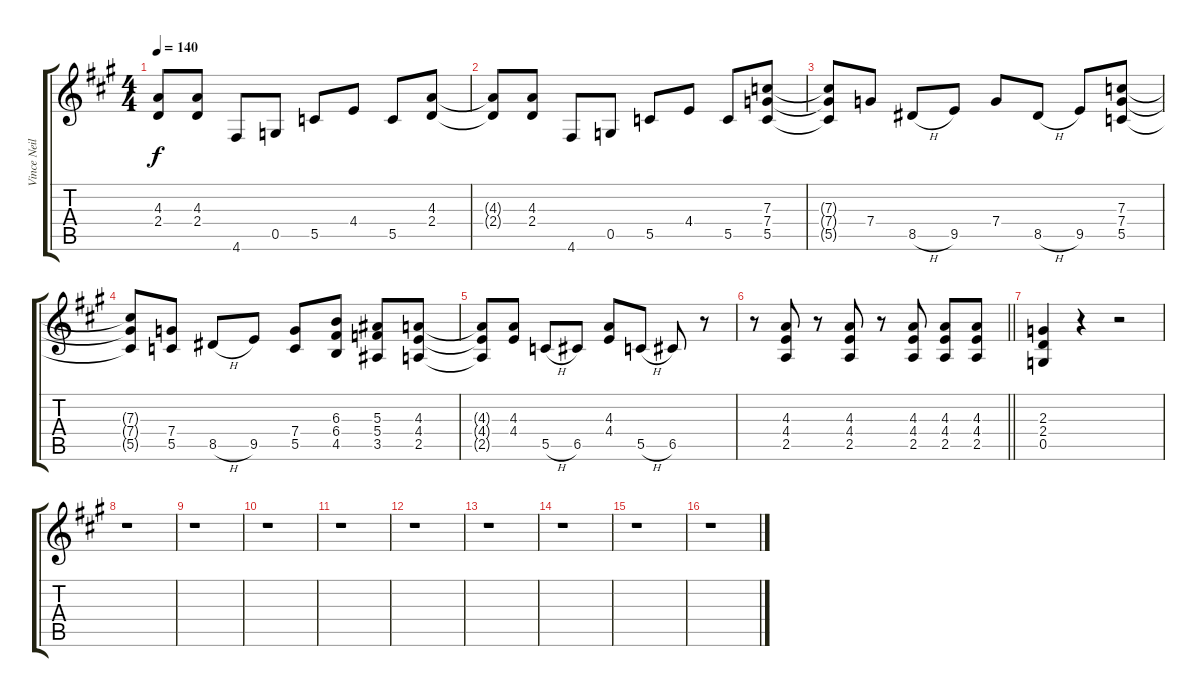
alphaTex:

\track ("Vince Neil" "Vince Neil") {instrument distortionguitar}
\staff {score tabs}
\tuning (D4 A3 F3 C3 G2 D2) {hide}
\ts (4 4)
\tempo 140
\clef g2
\ks a
(4.3{t} 2.4{t}).8{dy f} (4.3 2.4).8 4.6.8 0.5.8 5.5.8 4.4.8 5.5.8 (4.3 2.4).8 |
(4.3{t} 2.4{t}).8 (4.3 2.4).8 4.6.8 0.5.8 5.5.8 4.4.8 5.5.8 (7.3 7.4 5.5).8 |
(7.3{t} 7.4{t} 5.5{t}).8 7.4.8 8.5{h}.8 9.5.8 7.4.8 8.5{h}.8 9.5.8 (7.3 7.4 5.5).8 |
(7.3{t} 7.4{t} 5.5{t}).8 (7.4 5.5).8 8.5{h}.8 9.5.8 (7.4 5.5).8 (6.3 6.4 4.5).8 (5.3 5.4 3.5).8 (4.3 4.4 2.5).8 |
(4.3{t} 4.4{t} 2.5{t}).8 (4.3 4.4).8 5.5{h}.8 6.5.8 (4.3 4.4).8 5.5{h}.8 6.5.8 r.8 |
\barLineRight lightlight
r.8 (4.3 4.4 2.5).8 r.8 (4.3 4.4 2.5).8 r.8 (4.3 4.4 2.5).8 (4.3 4.4 2.5).8 (4.3 4.4 2.5).8 |
(2.3 2.4 0.5).4 r.4 r.2 |
r.1 |
r.1 |
r.1 |
r.1 |
r.1 |
r.1 |
r.1 |
r.1 |
r.1
